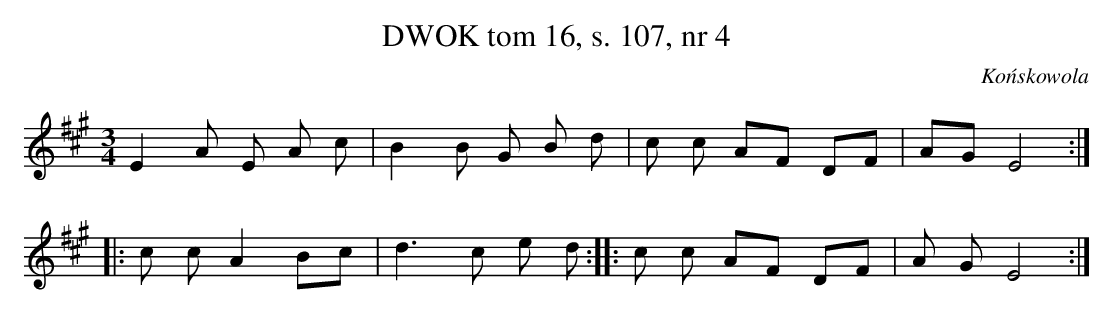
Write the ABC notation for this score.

X:1
T: DWOK tom 16, s. 107, nr 4
O: Końskowola
L: 1/16
M: 3/4
K: A
E4 A2 E2 A2 c2 | B4 B2 G2 B2 d2 | c2 c2 A2F2 D2F2 | A2G2 E8:|
|:c2 c2 A4 B2c2 | d6 c2 e2 d2 :: c2 c2 A2F2 D2F2 | A2 G2 E8 :|
